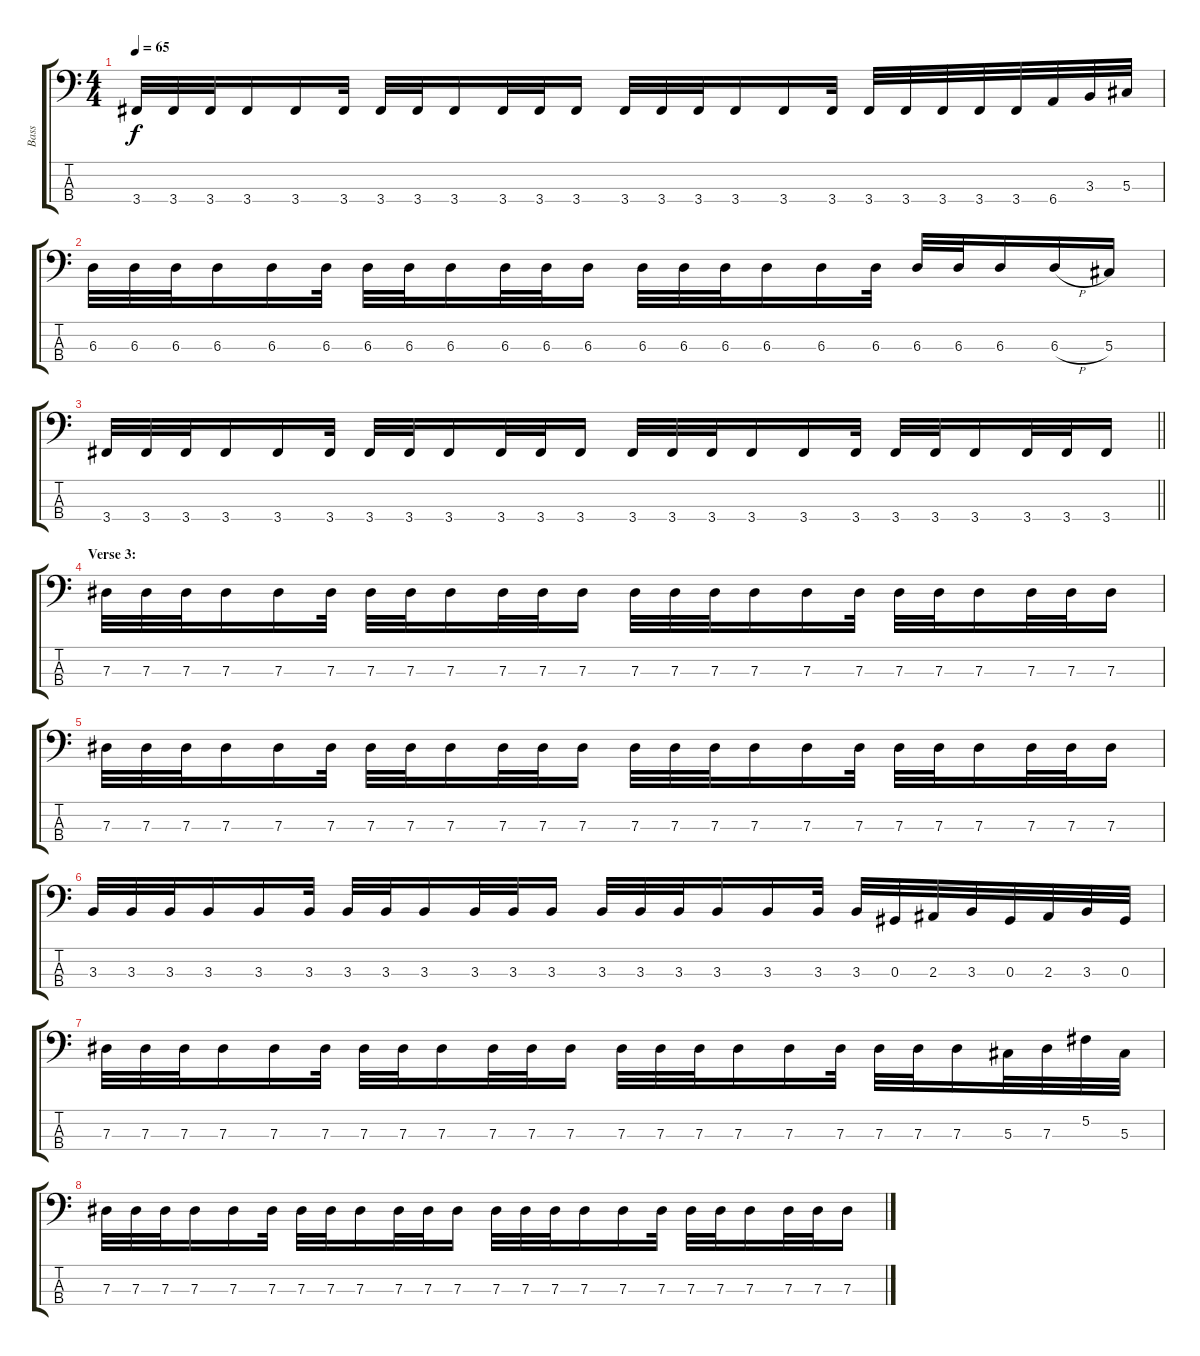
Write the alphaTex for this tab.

\track ("Bass" "Bass") {instrument electricbassfinger}
\staff {score tabs}
\tuning (Gb2 Db2 Ab1 Eb1) {hide}
\ts (4 4)
\tempo 65
\clef f4
\ks c
3.4.32{dy f} 3.4.32 3.4.32 3.4.16 3.4.16 3.4.32 3.4.32 3.4.32 3.4.16 3.4.32 3.4.32 3.4.16 3.4.32 3.4.32 3.4.32 3.4.16 3.4.16 3.4.32 3.4.32 3.4.32 3.4.32 3.4.32 3.4.32 6.4.32 3.3.32 5.3.32 |
6.3.32 6.3.32 6.3.32 6.3.16 6.3.16 6.3.32 6.3.32 6.3.32 6.3.16 6.3.32 6.3.32 6.3.16 6.3.32 6.3.32 6.3.32 6.3.16 6.3.16 6.3.32 6.3.32 6.3.32 6.3.16 6.3{h}.16 5.3.16 |
\barLineRight lightlight
3.4.32 3.4.32 3.4.32 3.4.16 3.4.16 3.4.32 3.4.32 3.4.32 3.4.16 3.4.32 3.4.32 3.4.16 3.4.32 3.4.32 3.4.32 3.4.16 3.4.16 3.4.32 3.4.32 3.4.32 3.4.16 3.4.32 3.4.32 3.4.16 |
\section ("" "Verse 3:")
7.3.32 7.3.32 7.3.32 7.3.16 7.3.16 7.3.32 7.3.32 7.3.32 7.3.16 7.3.32 7.3.32 7.3.16 7.3.32 7.3.32 7.3.32 7.3.16 7.3.16 7.3.32 7.3.32 7.3.32 7.3.16 7.3.32 7.3.32 7.3.16 |
7.3.32 7.3.32 7.3.32 7.3.16 7.3.16 7.3.32 7.3.32 7.3.32 7.3.16 7.3.32 7.3.32 7.3.16 7.3.32 7.3.32 7.3.32 7.3.16 7.3.16 7.3.32 7.3.32 7.3.32 7.3.16 7.3.32 7.3.32 7.3.16 |
3.3.32 3.3.32 3.3.32 3.3.16 3.3.16 3.3.32 3.3.32 3.3.32 3.3.16 3.3.32 3.3.32 3.3.16 3.3.32 3.3.32 3.3.32 3.3.16 3.3.16 3.3.32 3.3.32 0.3.32 2.3.32 3.3.32 0.3.32 2.3.32 3.3.32 0.3.32 |
7.3.32 7.3.32 7.3.32 7.3.16 7.3.16 7.3.32 7.3.32 7.3.32 7.3.16 7.3.32 7.3.32 7.3.16 7.3.32 7.3.32 7.3.32 7.3.16 7.3.16 7.3.32 7.3.32 7.3.32 7.3.16 5.3.32 7.3.32 5.2.32 5.3.32 |
7.3.32 7.3.32 7.3.32 7.3.16 7.3.16 7.3.32 7.3.32 7.3.32 7.3.16 7.3.32 7.3.32 7.3.16 7.3.32 7.3.32 7.3.32 7.3.16 7.3.16 7.3.32 7.3.32 7.3.32 7.3.16 7.3.32 7.3.32 7.3.16
